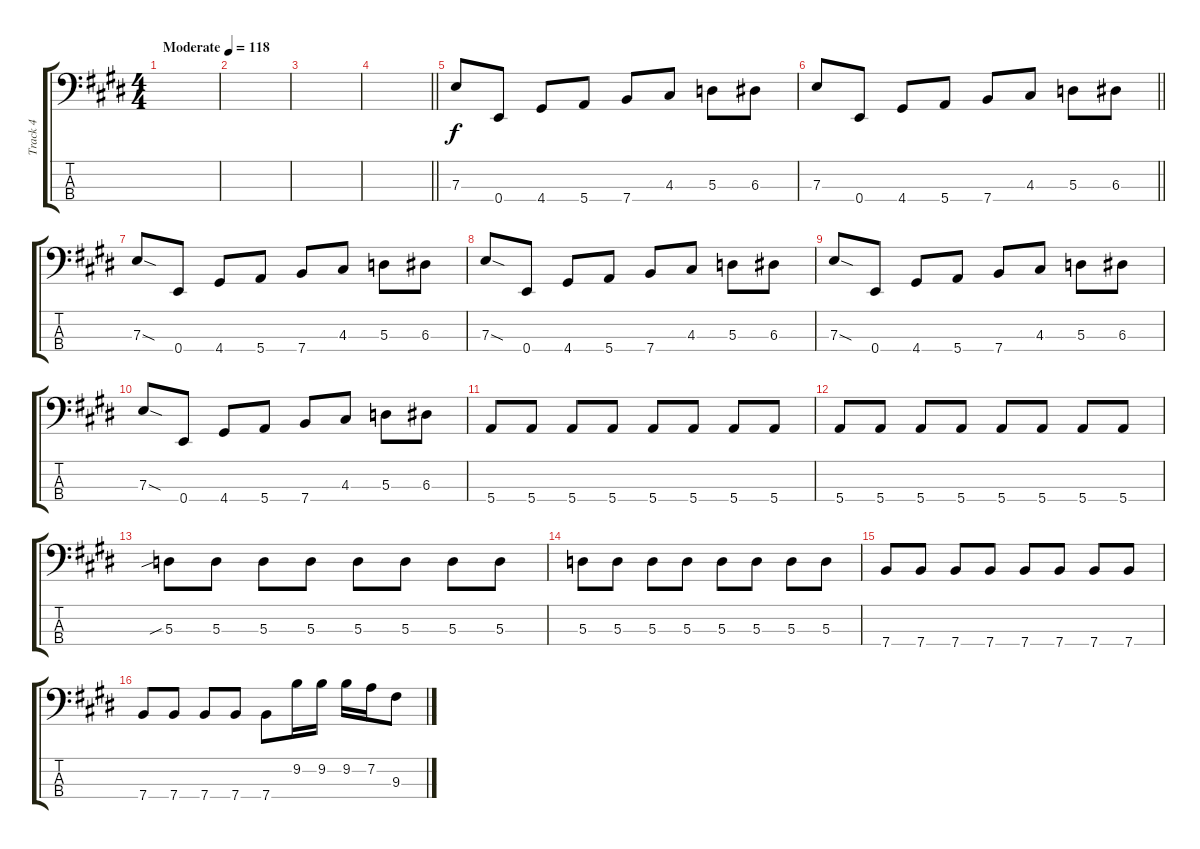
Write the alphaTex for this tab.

\track ("Track 4" "Track 4") {instrument electricbassfinger}
\staff {score tabs}
\tuning (G2 D2 A1 E1) {hide}
\ts (4 4)
\tempo (118 "Moderate")
\clef f4
\ks e
|
|
|
\barLineRight lightlight
|
7.3.8 0.4.8 4.4.8 5.4.8 7.4.8 4.3.8 5.3.8 6.3.8 |
\barLineRight lightlight
7.3.8 0.4.8 4.4.8 5.4.8 7.4.8 4.3.8 5.3.8 6.3.8 |
7.3{sod}.8 0.4.8 4.4.8 5.4.8 7.4.8 4.3.8 5.3.8 6.3.8 |
7.3{sod}.8 0.4.8 4.4.8 5.4.8 7.4.8 4.3.8 5.3.8 6.3.8 |
7.3{sod}.8 0.4.8 4.4.8 5.4.8 7.4.8 4.3.8 5.3.8 6.3.8 |
7.3{sod}.8 0.4.8 4.4.8 5.4.8 7.4.8 4.3.8 5.3.8 6.3.8 |
5.4.8 5.4.8 5.4.8 5.4.8 5.4.8 5.4.8 5.4.8 5.4.8 |
5.4.8 5.4.8 5.4.8 5.4.8 5.4.8 5.4.8 5.4.8 5.4.8 |
5.3{sib}.8 5.3.8 5.3.8 5.3.8 5.3.8 5.3.8 5.3.8 5.3.8 |
5.3.8 5.3.8 5.3.8 5.3.8 5.3.8 5.3.8 5.3.8 5.3.8 |
7.4.8 7.4.8 7.4.8 7.4.8 7.4.8 7.4.8 7.4.8 7.4.8 |
7.4.8 7.4.8 7.4.8 7.4.8 7.4.8 9.2.16 9.2.16 9.2.16 7.2.16 9.3.8
